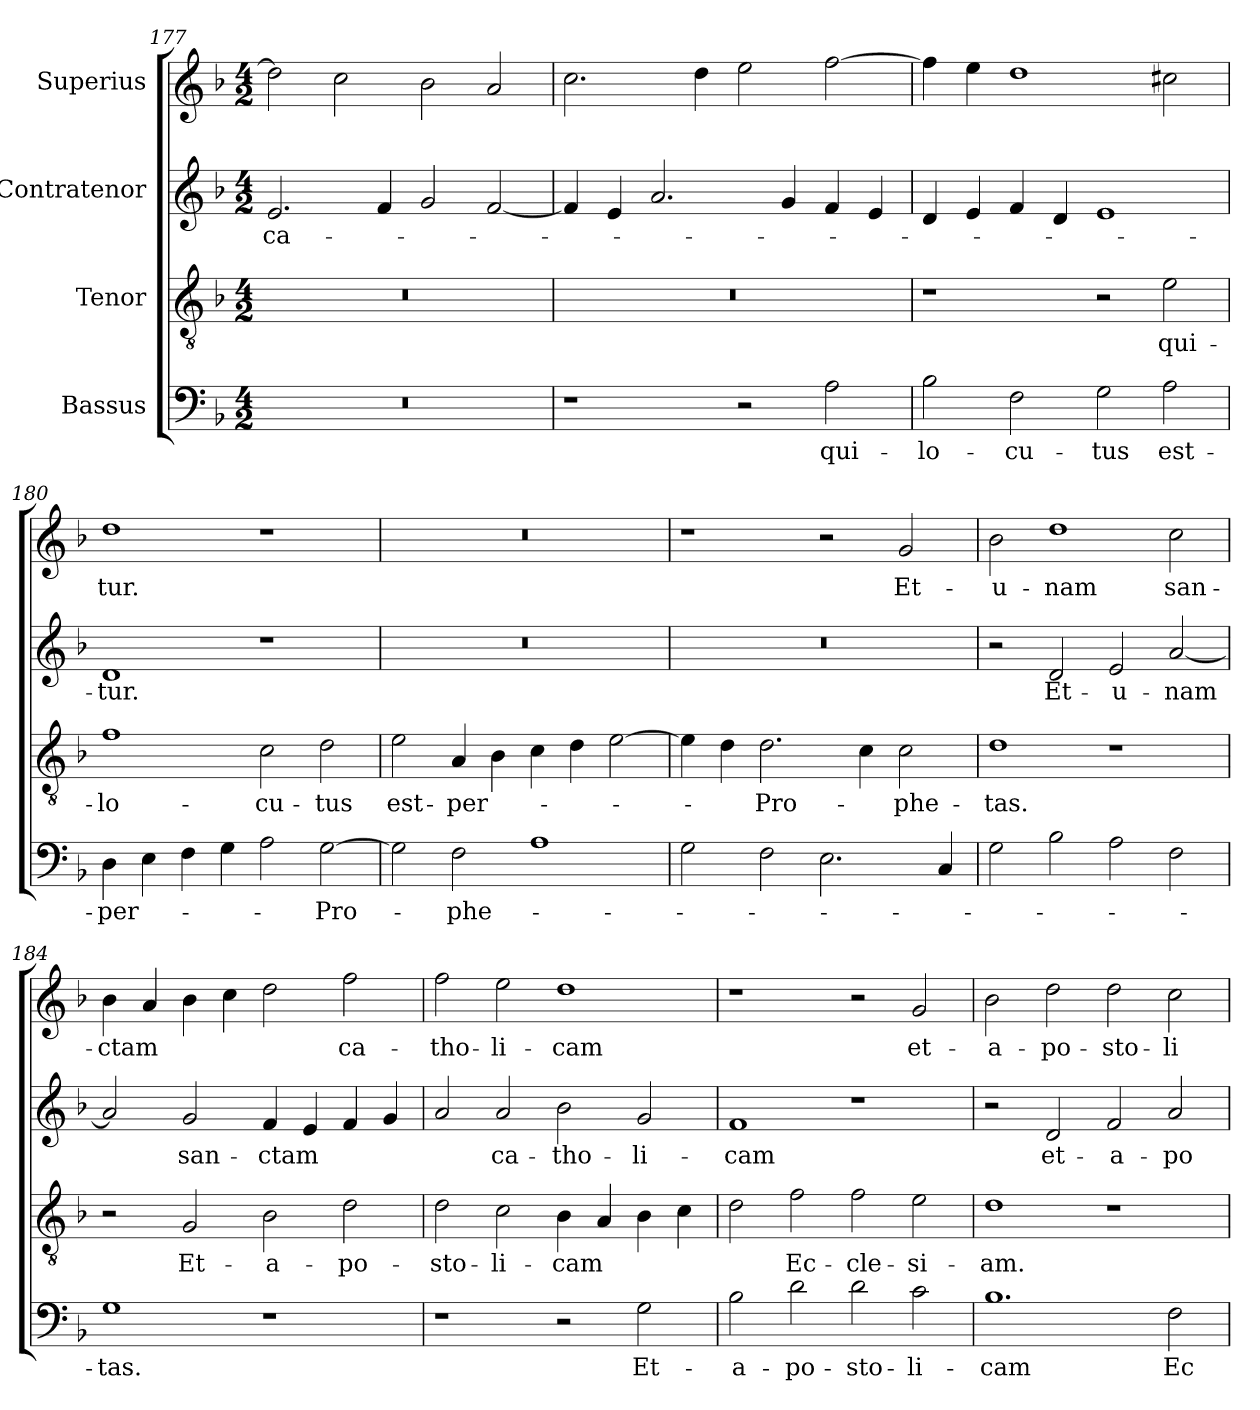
**kern	**text	**kern	**text	**kern	**text	**kern	**text
*part4	*part4	*part3	*part3	*part2	*part2	*part1	*part1
*staff4	*staff4	*staff3	*staff3	*staff2	*staff2	*staff1	*staff1
*I"Bassus	*	*I"Tenor	*	*I"Contratenor	*	*I"Superius	*
*clefF4	*	*clefGv2	*	*clefG2	*	*clefG2	*
*k[b-]	*	*k[b-]	*	*k[b-]	*	*k[b-]	*
*M4/2	*	*M4/2	*	*M4/2	*	*M4/2	*
=177	=177	=177	=177	=177	=177	=177	=177
0r	.	0r	.	2.e/	-ca-	2dd\]	.
.	.	.	.	.	.	2cc\	.
.	.	.	.	4f/	.	.	.
.	.	.	.	2g/	.	2b-\	.
.	.	.	.	[2f/	.	2a/	.
=178	=178	=178	=178	=178	=178	=178	=178
1r	.	0r	.	4f/]	.	2.cc\	.
.	.	.	.	4e/	.	.	.
.	.	.	.	2.a/	.	.	.
.	.	.	.	.	.	4dd\	.
2r	.	.	.	.	.	2ee\	.
.	.	.	.	4g/	.	.	.
2A\	qui-	.	.	4f/	.	[2ff\	.
.	.	.	.	4e/	.	.	.
=179	=179	=179	=179	=179	=179	=179	=179
2B-\	lo-	1r	.	4d/	.	4ff\]	.
.	.	.	.	4e/	.	4ee\	.
2F\	-cu-	.	.	4f/	.	1dd\	.
.	.	.	.	4d/	.	.	.
2G\	-tus	2r	.	1e/	.	.	.
2A\	est-	2e\	qui-	.	.	2cc#X\	.
=180	=180	=180	=180	=180	=180	=180	=180
4D\	per-	1f\	lo-	1d/	-tur.	1dd\	-tur.
4E\	.	.	.	.	.	.	.
4F\	.	.	.	.	.	.	.
4G\	.	.	.	.	.	.	.
2A\	.	2c\	-cu-	1r	.	1r	.
[2G\	Pro-	2d\	-tus	.	.	.	.
=181	=181	=181	=181	=181	=181	=181	=181
2G\]	.	2e\	est-	0r	.	0r	.
2F\	-phe-	4A/	per-	.	.	.	.
.	.	4B-\	.	.	.	.	.
1A\	.	4c\	.	.	.	.	.
.	.	4d\	.	.	.	.	.
.	.	[2e\	.	.	.	.	.
=182	=182	=182	=182	=182	=182	=182	=182
2G\	.	4e\]	.	0r	.	1r	.
.	.	4d\	.	.	.	.	.
2F\	.	2.d\	Pro-	.	.	.	.
2.E\	.	.	.	.	.	2r	.
.	.	4c\	.	.	.	.	.
.	.	2c\	-phe-	.	.	2g/	Et-
4C/	.	.	.	.	.	.	.
=183	=183	=183	=183	=183	=183	=183	=183
2G\	.	1d\	-tas.	2r	.	2b-\	u-
2B-\	.	.	.	2d/	Et-	1dd\	-nam
2A\	.	1r	.	2e/	u-	.	.
2F\	.	.	.	[2a/	-nam	2cc\	san-
=184	=184	=184	=184	=184	=184	=184	=184
1G\	-tas.	2r	.	2a/]	.	4b-\	-ctam
.	.	.	.	.	.	4a/	.
.	.	2G/	Et-	2g/	san-	4b-\	.
.	.	.	.	.	.	4cc\	.
1r	.	2B-\	a-	4f/	-ctam	2dd\	.
.	.	.	.	4e/	.	.	.
.	.	2d\	-po-	4f/	.	2ff\	ca-
.	.	.	.	4g/	.	.	.
=185	=185	=185	=185	=185	=185	=185	=185
1r	.	2d\	-sto-	2a/	.	2ff\	-tho-
.	.	2c\	-li-	2a/	ca-	2ee\	-li-
2r	.	4B-\	-cam	2b-\	-tho-	1dd\	-cam
.	.	4A/	.	.	.	.	.
2G\	Et-	4B-\	.	2g/	-li-	.	.
.	.	4c\	.	.	.	.	.
=186	=186	=186	=186	=186	=186	=186	=186
2B-\	a-	2d\	.	1f/	-cam	1r	.
2d\	-po-	2f\	Ec-	.	.	.	.
2d\	-sto-	2f\	-cle-	1r	.	2r	.
2c\	-li-	2e\	-si-	.	.	2g/	et-
=187	=187	=187	=187	=187	=187	=187	=187
1.B-\	-cam	1d\	-am.	2r	.	2b-\	a-
.	.	.	.	2d/	et-	2dd\	-po-
.	.	1r	.	2f/	a-	2dd\	-sto-
2F\	Ec-	.	.	2a/	-po-	2cc\	-li-
=	=	=	=	=	=	=	=
*-	*-	*-	*-	*-	*-	*-	*-
